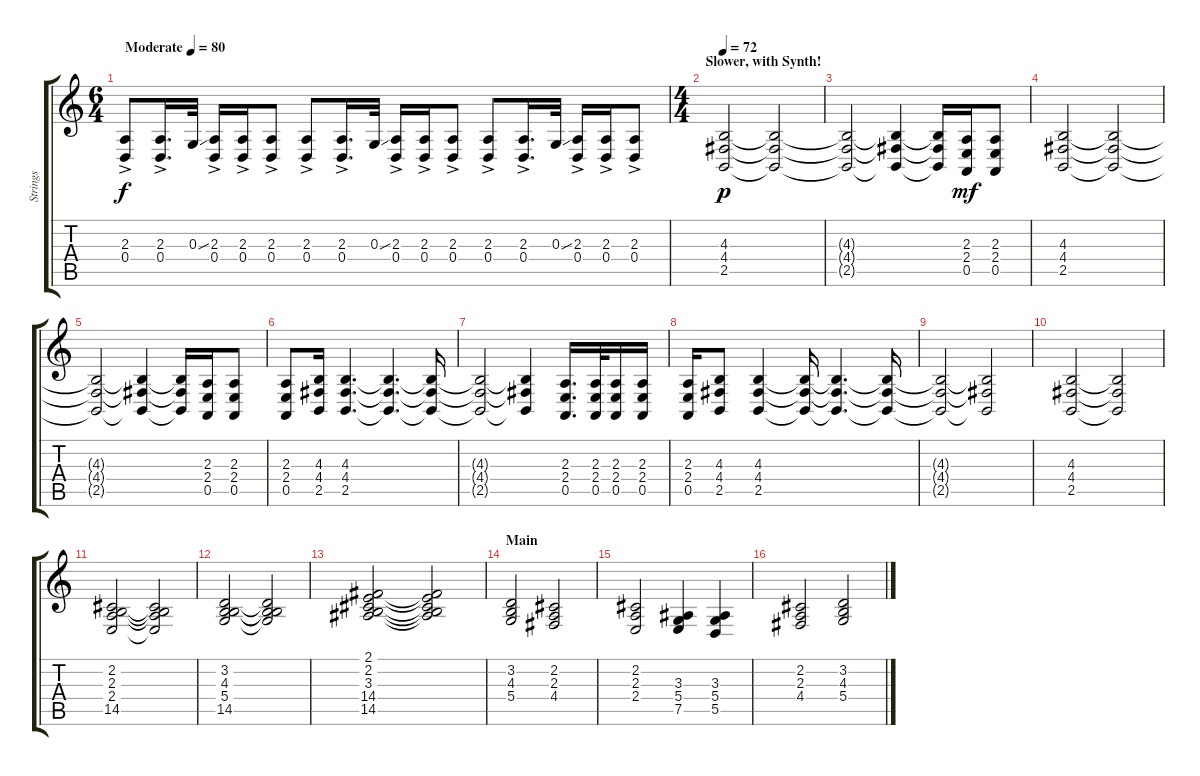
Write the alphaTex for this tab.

\track ("Strings" "Strings") {instrument stringensemble1}
\staff {score tabs}
\tuning (E4 B3 G3 D3 A2 E2) {hide}
\ts (6 4)
\tempo (80 "Moderate")
\clef g2
\ks c
(2.3{ac} 0.4).8{dy f instrument stringensemble1} (2.3{ac} 0.4).16{d} 0.3{ss}.32 (2.3{ac} 0.4).16 (2.3{ac} 0.4).16 (2.3{ac} 0.4).8 (2.3{ac} 0.4).8 (2.3{ac} 0.4).16{d} 0.3{ss}.32 (2.3{ac} 0.4).16 (2.3{ac} 0.4).16 (2.3{ac} 0.4).8 (2.3{ac} 0.4).8 (2.3{ac} 0.4).16{d} 0.3{ss}.32 (2.3{ac} 0.4).16 (2.3{ac} 0.4).16 (2.3{ac} 0.4).8 |
\ts (4 4)
\section ("" "Slower, with Synth!")
\tempo 72
(4.3 4.4 2.5).2{dy p} (4.3{t} 4.4{t} 2.5{t}).2 |
(4.3{t} 4.4{t} 2.5{t}).2 (4.3{t} 4.4{t} 2.5{t}).4 (4.3{t} 4.4{t} 2.5{t}).16 (2.3 2.4 0.5).16{dy mf} (2.3 2.4 0.5).8 |
(4.3 4.4 2.5).2 (4.3{t} 4.4{t} 2.5{t}).2 |
(4.3{t} 4.4{t} 2.5{t}).2 (4.3{t} 4.4{t} 2.5{t}).4 (4.3{t} 4.4{t} 2.5{t}).16 (2.3 2.4 0.5).16 (2.3 2.4 0.5).8 |
(2.3 2.4 0.5).8 (4.3 4.4 2.5).16 (4.3 4.4 2.5).4{d} (4.3{t} 4.4{t} 2.5{t}).4{d} (4.3{t} 4.4{t} 2.5{t}).16 |
(4.3{t} 4.4{t} 2.5{t}).2 (4.3{t} 4.4{t} 2.5{t}).4 (2.3 2.4 0.5).16{d} (2.3 2.4 0.5).32 (2.3 2.4 0.5).16 (2.3 2.4 0.5).16 |
(2.3 2.4 0.5).16 (4.3 4.4 2.5).8 (4.3 4.4 2.5).4 (4.3{t} 4.4{t} 2.5{t}).16 (4.3{t} 4.4{t} 2.5{t}).4{d} (4.3{t} 4.4{t} 2.5{t}).16 |
(4.3{t} 4.4{t} 2.5{t}).2 (4.3{t} 4.4{t} 2.5{t}).2 |
(4.3 4.4 2.5).2 (4.3{t} 4.4{t} 2.5{t}).2 |
(2.2 2.3 2.4 14.5).2 (2.2{t} 2.3{t} 2.4{t} 14.5{t}).2 |
(3.2 4.3 5.4 14.5).2 (3.2{t} 4.3{t} 5.4{t} 14.5{t}).2 |
(2.1 2.2 3.3 14.4 14.5).2 (2.1{t} 2.2{t} 3.3{t} 14.4{t} 14.5{t}).2 |
\section ("" "Main")
(3.2 4.3 5.4).2 (2.2 2.3 4.4).2 |
(2.2 2.3 2.4).2 (3.3 5.4 7.5).4 (3.3 5.4 5.5).4 |
(2.2 2.3 4.4).2 (3.2 4.3 5.4).2
